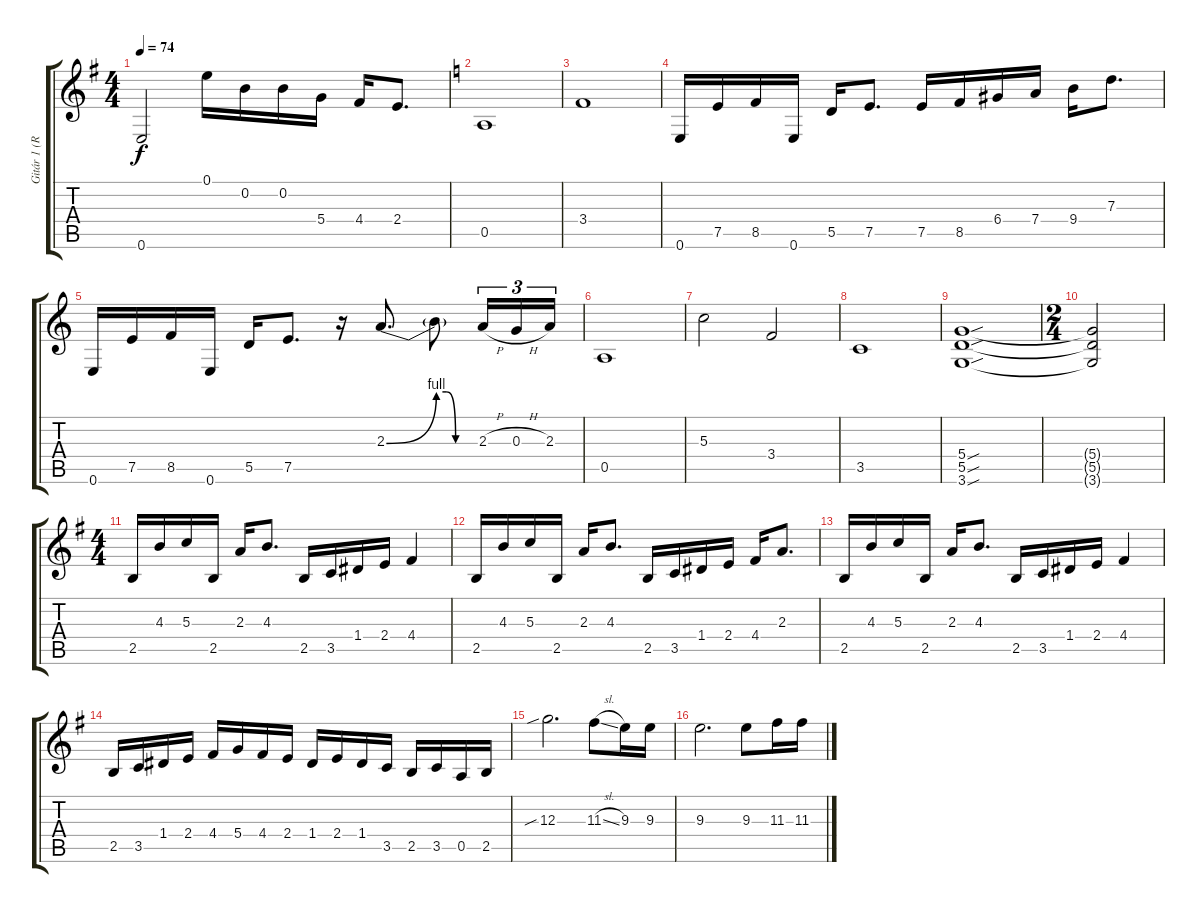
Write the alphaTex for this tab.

\track ("Gitár 1 (Ritchie Blackmore)" "Gitár 1 (R") {instrument distortionguitar}
\staff {score tabs}
\tuning (E4 B3 G3 D3 A2 E2) {hide}
\ts (4 4)
\tempo 74
\clef g2
\ks g
0.6.2{dy f} 0.1.16 0.2.16 0.2.16 5.4.16 4.4.16 2.4.8{d} |
\ks c
0.5.1 |
3.4.1 |
0.6.16 7.5.16 8.5.16 0.6.16 5.5.16 7.5.8{d} 7.5.16 8.5.16 6.4.16 7.4.16 9.4.16 7.3.8{d} |
0.6.16 7.5.16 8.5.16 0.6.16 5.5.16 7.5.8{d} r.16 2.3{be (bend 0 0 60 4)}.8{d} 2.3{be (custom 0 4 15 4 30 0 60 0) t}.8 2.3{h}.16{tu (3 2)} 0.3{h}.16{tu (3 2)} 2.3.16{tu (3 2)} |
0.5.1 |
5.3.2 3.4.2 |
3.5.1 |
(5.4{sou} 5.5{sou} 3.6{sou}).1 |
\ts (2 4)
(5.4{t} 5.5{t} 3.6{t}).2 |
\ts (4 4)
\ks g
2.5.16 4.3.16 5.3.16 2.5.16 2.3.16 4.3.8{d} 2.5.16 3.5.16 1.4.16 2.4.16 4.4.4 |
2.5.16 4.3.16 5.3.16 2.5.16 2.3.16 4.3.8{d} 2.5.16 3.5.16 1.4.16 2.4.16 4.4.16 2.3.8{d} |
2.5.16 4.3.16 5.3.16 2.5.16 2.3.16 4.3.8{d} 2.5.16 3.5.16 1.4.16 2.4.16 4.4.4 |
2.5.16 3.5.16 1.4.16 2.4.16 4.4.16 5.4.16 4.4.16 2.4.16 1.4.16 2.4.16 1.4.16 3.5.16 2.5.16 3.5.16 0.5.16 2.5.16 |
12.3{sib}.2{d} 11.3{sl}.8 9.3.16 9.3.16 |
9.3.2{d} 9.3.8 11.3.16 11.3{sl}.16
